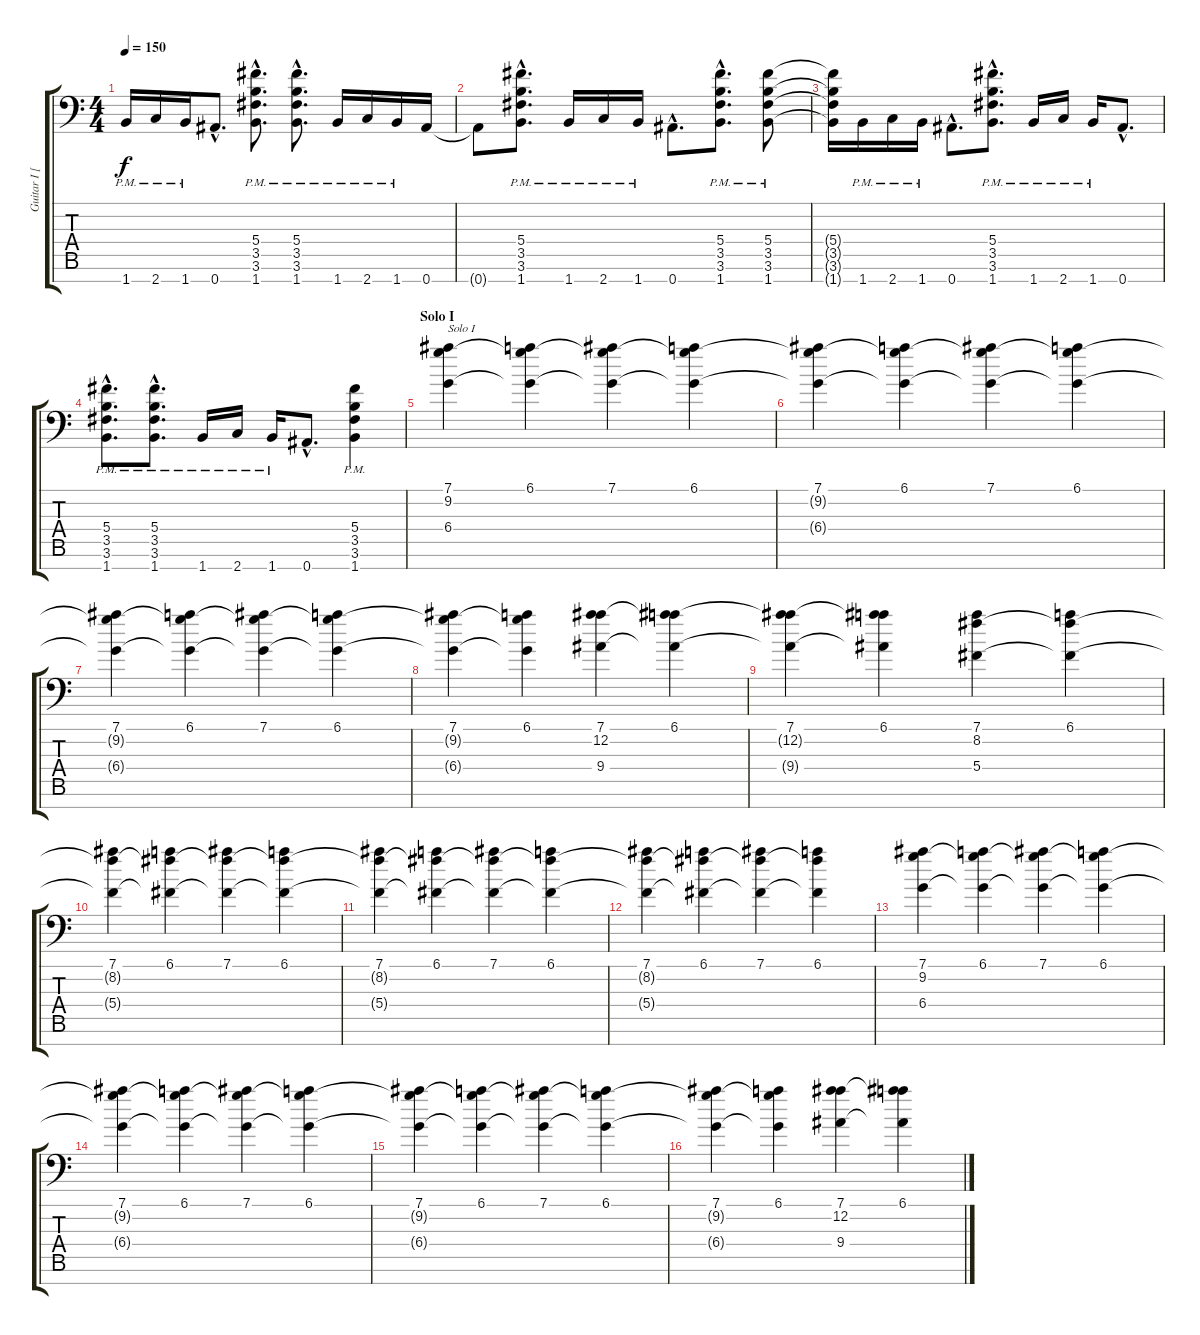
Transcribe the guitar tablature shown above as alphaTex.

\track ("Guitar I [Fredrik Thordendal]" "Guitar I [") {instrument distortionguitar}
\staff {score tabs}
\tuning (Eb4 Bb3 Gb3 Db3 Ab2 Eb2 Bb1) {hide}
\ts (4 4)
\tempo 150
\clef f4
\ks c
1.7{pm}.16{dy f} 2.7{pm}.16 1.7{pm}.16 0.7{hac}.8{d} (5.4{hac pm} 3.5{hac pm} 3.6{hac pm} 1.7{hac pm}).8{d} (5.4{hac pm} 3.5{hac pm} 3.6{hac pm} 1.7{hac pm}).8{d} 1.7{pm}.16 2.7{pm}.16 1.7{pm}.16 0.7.16 |
0.7{t}.8 (5.4{hac pm} 3.5{hac pm} 3.6{hac pm} 1.7{hac pm}).8{d} 1.7{pm}.16 2.7{pm}.16 1.7{pm}.16 0.7{hac}.8{d} (5.4{hac pm} 3.5{hac pm} 3.6{hac pm} 1.7{hac pm}).8{d} (5.4{pm} 3.5{pm} 3.6{pm} 1.7{pm}).8 |
(5.4{t} 3.5{t} 3.6{t} 1.7{t}).16 1.7{pm}.16 2.7{pm}.16 1.7{pm}.16 0.7{hac}.8{d} (5.4{hac pm} 3.5{hac pm} 3.6{hac pm} 1.7{hac pm}).8{d} 1.7{pm}.16 2.7{pm}.16 1.7{pm}.16 0.7{hac}.8{d} |
(5.4{hac pm} 3.5{hac pm} 3.6{hac pm} 1.7{hac pm}).8{d} (5.4{hac pm} 3.5{hac pm} 3.6{hac pm} 1.7{hac pm}).8{d} 1.7{pm}.16 2.7{pm}.16 1.7{pm}.16 0.7{hac}.8{d} (5.4{pm} 3.5{pm} 3.6{pm} 1.7{pm}).4 |
\section ("" "Solo I")
(7.1 9.2 6.4).4{txt "Solo I"} (6.1 9.2{t} 6.4{t}).4 (7.1 9.2{t} 6.4{t}).4 (6.1 9.2{t} 6.4{t}).4 |
(7.1 9.2{t} 6.4{t}).4 (6.1 9.2{t} 6.4{t}).4 (7.1 9.2{t} 6.4{t}).4 (6.1 9.2{t} 6.4{t}).4 |
(7.1 9.2{t} 6.4{t}).4 (6.1 9.2{t} 6.4{t}).4 (7.1 9.2{t} 6.4{t}).4 (6.1 9.2{t} 6.4{t}).4 |
(7.1 9.2{t} 6.4{t}).4 (6.1 9.2{t} 6.4{t}).4 (7.1 12.2 9.4).4 (6.1 12.2{t} 9.4{t}).4 |
(7.1 12.2{t} 9.4{t}).4 (6.1 12.2{t} 9.4{t}).4 (7.1 8.2 5.4).4 (6.1 8.2{t} 5.4{t}).4 |
(7.1 8.2{t} 5.4{t}).4 (6.1 8.2{t} 5.4{t}).4 (7.1 8.2{t} 5.4{t}).4 (6.1 8.2{t} 5.4{t}).4 |
(7.1 8.2{t} 5.4{t}).4 (6.1 8.2{t} 5.4{t}).4 (7.1 8.2{t} 5.4{t}).4 (6.1 8.2{t} 5.4{t}).4 |
(7.1 8.2{t} 5.4{t}).4 (6.1 8.2{t} 5.4{t}).4 (7.1 8.2{t} 5.4{t}).4 (6.1 8.2{t} 5.4{t}).4 |
(7.1 9.2 6.4).4 (6.1 9.2{t} 6.4{t}).4 (7.1 9.2{t} 6.4{t}).4 (6.1 9.2{t} 6.4{t}).4 |
(7.1 9.2{t} 6.4{t}).4 (6.1 9.2{t} 6.4{t}).4 (7.1 9.2{t} 6.4{t}).4 (6.1 9.2{t} 6.4{t}).4 |
(7.1 9.2{t} 6.4{t}).4 (6.1 9.2{t} 6.4{t}).4 (7.1 9.2{t} 6.4{t}).4 (6.1 9.2{t} 6.4{t}).4 |
(7.1 9.2{t} 6.4{t}).4 (6.1 9.2{t} 6.4{t}).4 (7.1 12.2 9.4).4 (6.1 12.2{t} 9.4{t}).4
